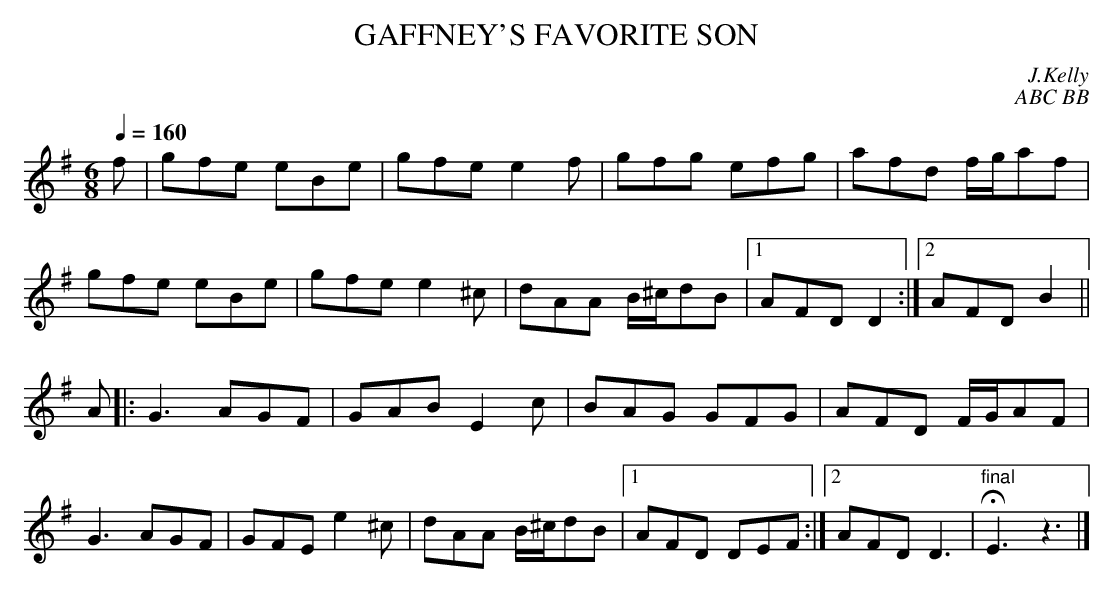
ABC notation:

X:1
T:GAFFNEY'S FAVORITE SON
C:J.Kelly
C:ABC BB
M:6/8
L:1/8
Q:1/4=160
K:Em
f|gfe eBe|gfe e2f|gfg efg|afd f/g/af|
gfe eBe|gfe e2^c|dAA B/^c/dB|1 AFD D2 :|2 AFD B2||
A|: G3 AGF|GAB E2c|BAG GFG|AFD F/G/AF|
G3 AGF|GFE e2^c|dAA B/^c/dB|1 AFD DEF :|\
[2 AFD D3|"final"HE3z3|]
